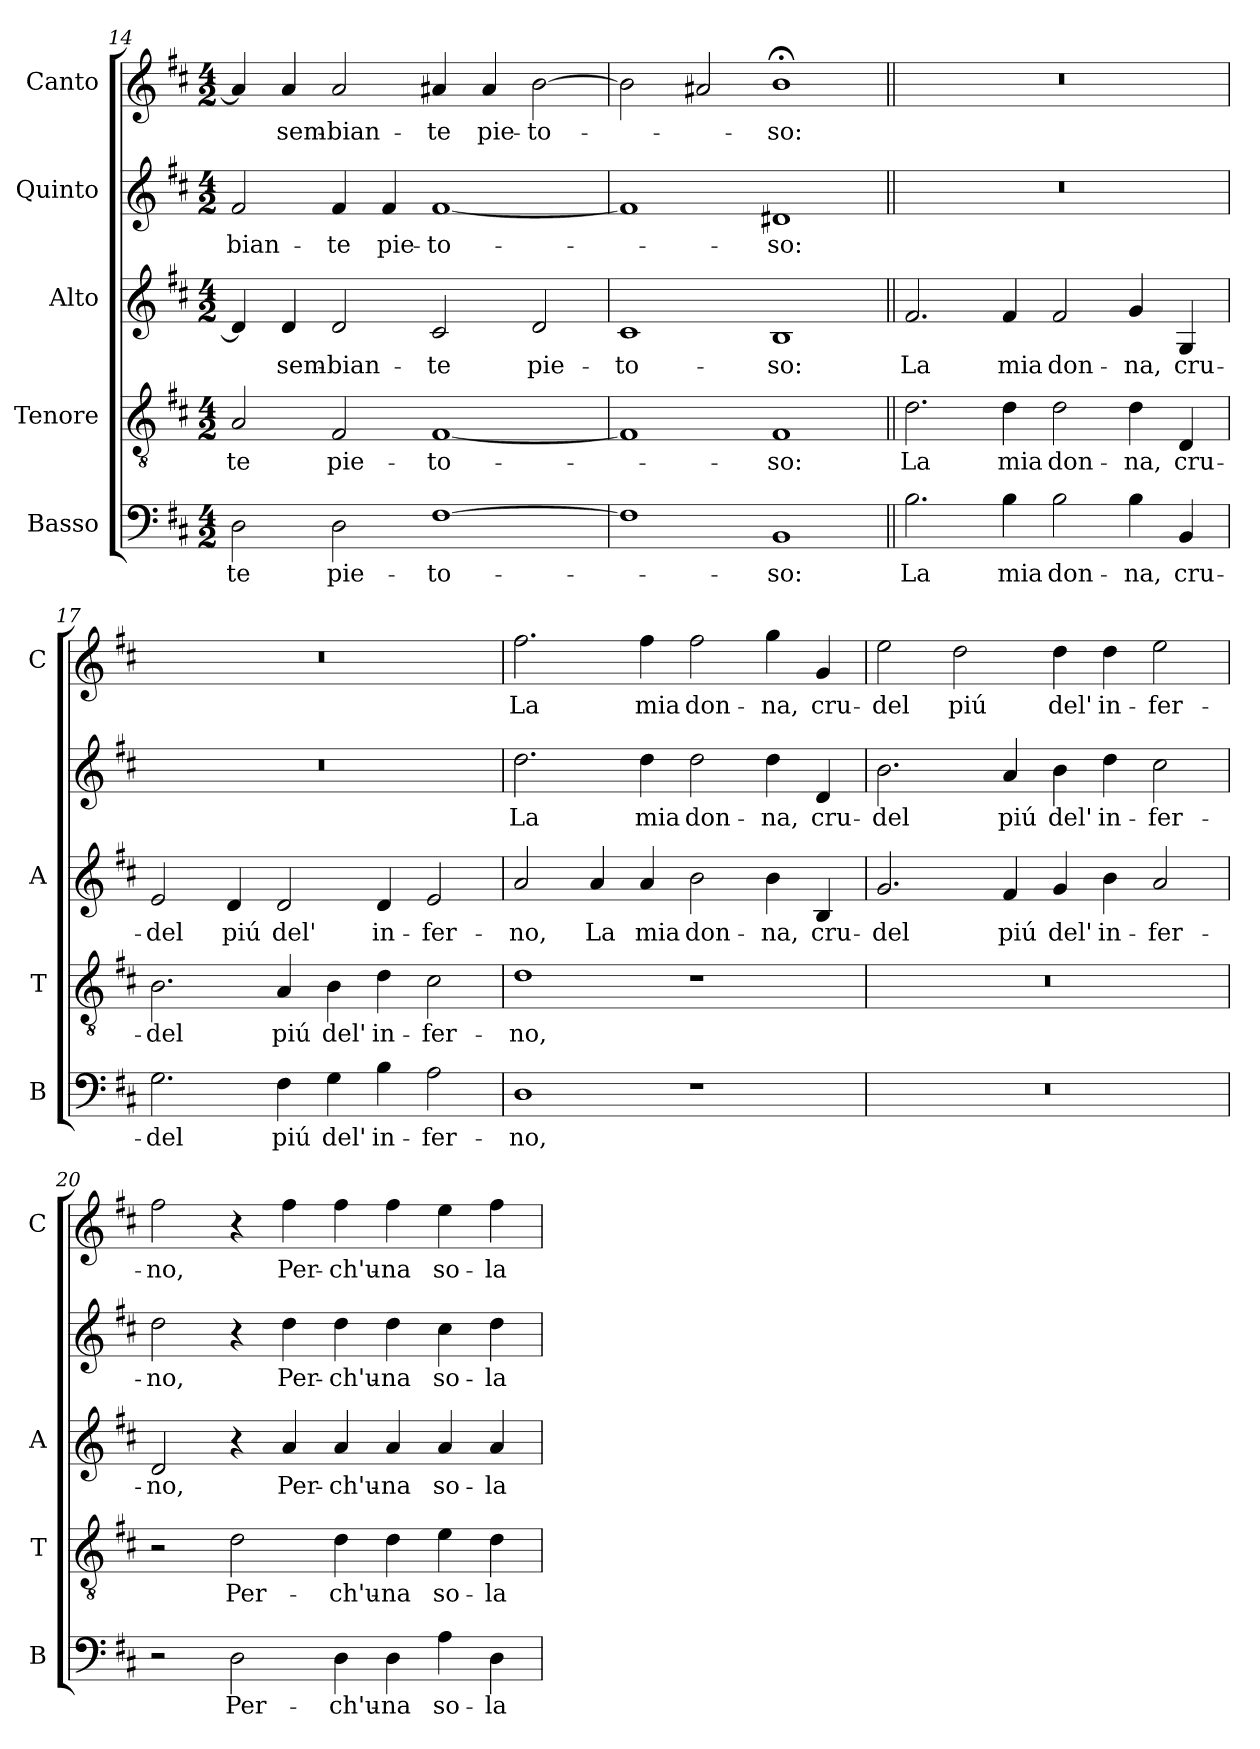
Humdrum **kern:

**kern	**text	**kern	**text	**kern	**text	**kern	**text	**kern	**text
*part5	*part5	*part4	*part4	*part3	*part3	*part2	*part2	*part1	*part1
*staff5	*staff5	*staff4	*staff4	*staff3	*staff3	*staff2	*staff2	*staff1	*staff1
*I"Basso	*	*I"Tenore	*	*I"Alto	*	*I"Quinto	*	*I"Canto	*
*I'B	*	*I'T	*	*I'A	*	*	*	*I'C	*
!!LO:PB:g=z
*clefF4	*	*clefGv2	*	*clefG2	*	*clefG2	*	*clefG2	*
*k[f#c#]	*	*k[f#c#]	*	*k[f#c#]	*	*k[f#c#]	*	*k[f#c#]	*
*D:	*	*D:	*	*D:	*	*D:	*	*D:	*
*M4/2	*	*M4/2	*	*M4/2	*	*M4/2	*	*M4/2	*
=14	=14	=14	=14	=14	=14	=14	=14	=14	=14
!	!LO:LY:b	!	!LO:LY:b	!	!	!	!LO:LY:b	!	!
2D\	-te	2A/	-te	4d/]	.	2f#/	-bian-	4a/]	.
!	!	!	!	!	!LO:LY:b	!	!	!	!LO:LY:b
.	.	.	.	4d/	sem-	.	.	4a/	sem-
!	!LO:LY:b	!	!LO:LY:b	!	!LO:LY:b	!	!LO:LY:b	!	!LO:LY:b
2D\	pie-	2F#/	pie-	2d/	-bian-	4f#/	-te	2a/	-bian-
!	!	!	!	!	!	!	!LO:LY:b	!	!
.	.	.	.	.	.	4f#/	pie-	.	.
!	!LO:LY:b	!	!LO:LY:b	!	!LO:LY:b	!	!LO:LY:b	!	!LO:LY:b
[1F#	-to-	[1F#	-to-	2c#/	-te	[1f#	-to-	4a#X/	-te
!	!	!	!	!	!	!	!	!	!LO:LY:b
.	.	.	.	.	.	.	.	4a#/	pie-
!	!	!	!	!	!LO:LY:b	!	!	!	!LO:LY:b
.	.	.	.	2d/	pie-	.	.	[2b\	-to-
=15	=15	=15	=15	=15	=15	=15	=15	=15	=15
!	!	!	!	!	!LO:LY:b	!	!	!	!
1F#]	.	1F#]	.	1c#	-to-	1f#]	.	2b\]	.
.	.	.	.	.	.	.	.	2a#X/	.
!	!LO:LY:b	!	!LO:LY:b	!	!LO:LY:b	!	!LO:LY:b	!	!LO:LY:b
1BB	-so:	1F#	-so:	1B	-so:	1d#X	-so:	1b;<	-so:
=16||	=16||	=16||	=16||	=16||	=16||	=16||	=16||	=16||	=16||
!	!LO:LY:b	!	!LO:LY:b	!	!LO:LY:b	!	!	!	!
2.B\	La	2.d\	La	2.f#/	La	0r	.	0r	.
!	!LO:LY:b	!	!LO:LY:b	!	!LO:LY:b	!	!	!	!
4B\	mia	4d\	mia	4f#/	mia	.	.	.	.
!	!LO:LY:b	!	!LO:LY:b	!	!LO:LY:b	!	!	!	!
2B\	don-	2d\	don-	2f#/	don-	.	.	.	.
!	!LO:LY:b	!	!LO:LY:b	!	!LO:LY:b	!	!	!	!
4B\	-na,	4d\	-na,	4g/	-na,	.	.	.	.
!	!LO:LY:b	!	!LO:LY:b	!	!LO:LY:b	!	!	!	!
4BB/	cru-	4D/	cru-	4G/	cru-	.	.	.	.
=17	=17	=17	=17	=17	=17	=17	=17	=17	=17
!	!LO:LY:b	!	!LO:LY:b	!	!LO:LY:b	!	!	!	!
2.G\	-del	2.B\	-del	2e/	-del	0r	.	0r	.
!	!	!	!	!	!LO:LY:b	!	!	!	!
.	.	.	.	4d/	piú	.	.	.	.
!	!LO:LY:b	!	!LO:LY:b	!	!LO:LY:b	!	!	!	!
4F#\	piú	4A/	piú	2d/	del'	.	.	.	.
!	!LO:LY:b	!	!LO:LY:b	!	!	!	!	!	!
4G\	del'	4B\	del'	.	.	.	.	.	.
!	!LO:LY:b	!	!LO:LY:b	!	!LO:LY:b	!	!	!	!
4B\	in-	4d\	in-	4d/	in-	.	.	.	.
!	!LO:LY:b	!	!LO:LY:b	!	!LO:LY:b	!	!	!	!
2A\	-fer-	2c#\	-fer-	2e/	-fer-	.	.	.	.
!!LO:LB:g=z
=18	=18	=18	=18	=18	=18	=18	=18	=18	=18
!	!LO:LY:b	!	!LO:LY:b	!	!LO:LY:b	!	!LO:LY:b	!	!LO:LY:b
1D	-no,	1d	-no,	2a/	-no,	2.dd\	La	2.ff#\	La
!	!	!	!	!	!LO:LY:b	!	!	!	!
.	.	.	.	4a/	La	.	.	.	.
!	!	!	!	!	!LO:LY:b	!	!LO:LY:b	!	!LO:LY:b
.	.	.	.	4a/	mia	4dd\	mia	4ff#\	mia
!	!	!	!	!	!LO:LY:b	!	!LO:LY:b	!	!LO:LY:b
1r	.	1r	.	2b\	don-	2dd\	don-	2ff#\	don-
!	!	!	!	!	!LO:LY:b	!	!LO:LY:b	!	!LO:LY:b
.	.	.	.	4b\	-na,	4dd\	-na,	4gg\	-na,
!	!	!	!	!	!LO:LY:b	!	!LO:LY:b	!	!LO:LY:b
.	.	.	.	4B/	cru-	4d/	cru-	4g/	cru-
=19	=19	=19	=19	=19	=19	=19	=19	=19	=19
!	!	!	!	!	!LO:LY:b	!	!LO:LY:b	!	!LO:LY:b
0r	.	0r	.	2.g/	-del	2.b\	-del	2ee\	-del
!	!	!	!	!	!	!	!	!	!LO:LY:b
.	.	.	.	.	.	.	.	2dd\	piú
!	!	!	!	!	!LO:LY:b	!	!LO:LY:b	!	!
.	.	.	.	4f#/	piú	4a/	piú	.	.
!	!	!	!	!	!LO:LY:b	!	!LO:LY:b	!	!LO:LY:b
.	.	.	.	4g/	del'	4b\	del'	4dd\	del'
!	!	!	!	!	!LO:LY:b	!	!LO:LY:b	!	!LO:LY:b
.	.	.	.	4b\	in-	4dd\	in-	4dd\	in-
!	!	!	!	!	!LO:LY:b	!	!LO:LY:b	!	!LO:LY:b
.	.	.	.	2a/	-fer-	2cc#\	-fer-	2ee\	-fer-
=20	=20	=20	=20	=20	=20	=20	=20	=20	=20
!	!	!	!	!	!LO:LY:b	!	!LO:LY:b	!	!LO:LY:b
2r	.	2r	.	2d/	-no,	2dd\	-no,	2ff#\	-no,
!	!LO:LY:b	!	!LO:LY:b	!	!	!	!	!	!
2D\	Per-	2d\	Per-	4r	.	4r	.	4r	.
!	!	!	!	!	!LO:LY:b	!	!LO:LY:b	!	!LO:LY:b
.	.	.	.	4a/	Per-	4dd\	Per-	4ff#\	Per-
!	!LO:LY:b	!	!LO:LY:b	!	!LO:LY:b	!	!LO:LY:b	!	!LO:LY:b
4D\	-ch'u-	4d\	-ch'u-	4a/	-ch'u-	4dd\	-ch'u-	4ff#\	-ch'u-
!	!LO:LY:b	!	!LO:LY:b	!	!LO:LY:b	!	!LO:LY:b	!	!LO:LY:b
4D\	-na	4d\	-na	4a/	-na	4dd\	-na	4ff#\	-na
!	!LO:LY:b	!	!LO:LY:b	!	!LO:LY:b	!	!LO:LY:b	!	!LO:LY:b
4A\	so-	4e\	so-	4a/	so-	4cc#\	so-	4ee\	so-
!	!LO:LY:b	!	!LO:LY:b	!	!LO:LY:b	!	!LO:LY:b	!	!LO:LY:b
4D\	-la	4d\	-la	4a/	-la	4dd\	-la	4ff#\	-la
=	=	=	=	=	=	=	=	=	=
*-	*-	*-	*-	*-	*-	*-	*-	*-	*-
